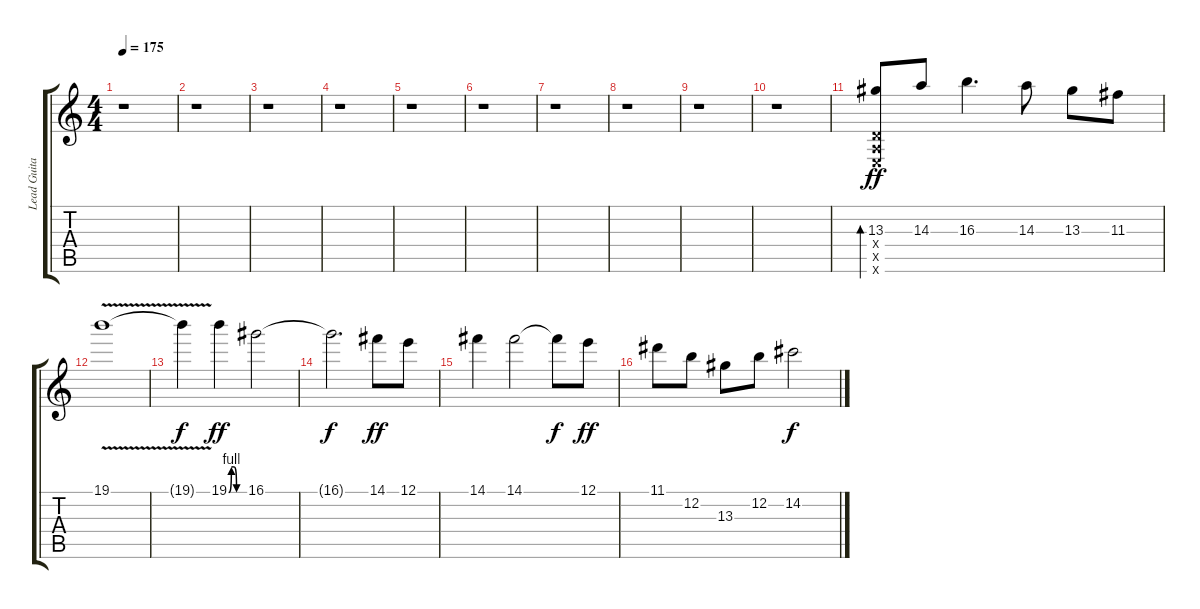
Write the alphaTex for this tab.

\track ("Lead Guitar/Michael Lee Firkins" "Lead Guita") {instrument distortionguitar}
\staff {score tabs}
\tuning (E4 B3 G3 D3 A2 E2) {hide}
\ts (4 4)
\tempo 175
\clef g2
\ks c
r.1{dy f} |
r.1 |
r.1 |
r.1 |
r.1 |
r.1 |
r.1 |
r.1 |
r.1 |
r.1 |
(13.3 0.4{x} 0.5{x} 0.6{x}).8{bd 240 dy ff} 14.3.8 16.3.4{d} 14.3.8 13.3.8 11.3.8 |
19.1{v}.1 |
19.1{t}.4{dy f} 19.1{be (custom 0 0 10 4 20 4 30 0 60 0)}.4{dy ff} 16.1.2 |
16.1{t}.2{d dy f} 14.1.8{dy ff} 12.1.8 |
14.1.4 14.1.2 14.1{t}.8{dy f} 12.1.8{dy ff} |
11.1.8 12.2.8 13.3.8 12.2.8 14.2.2{dy f}
